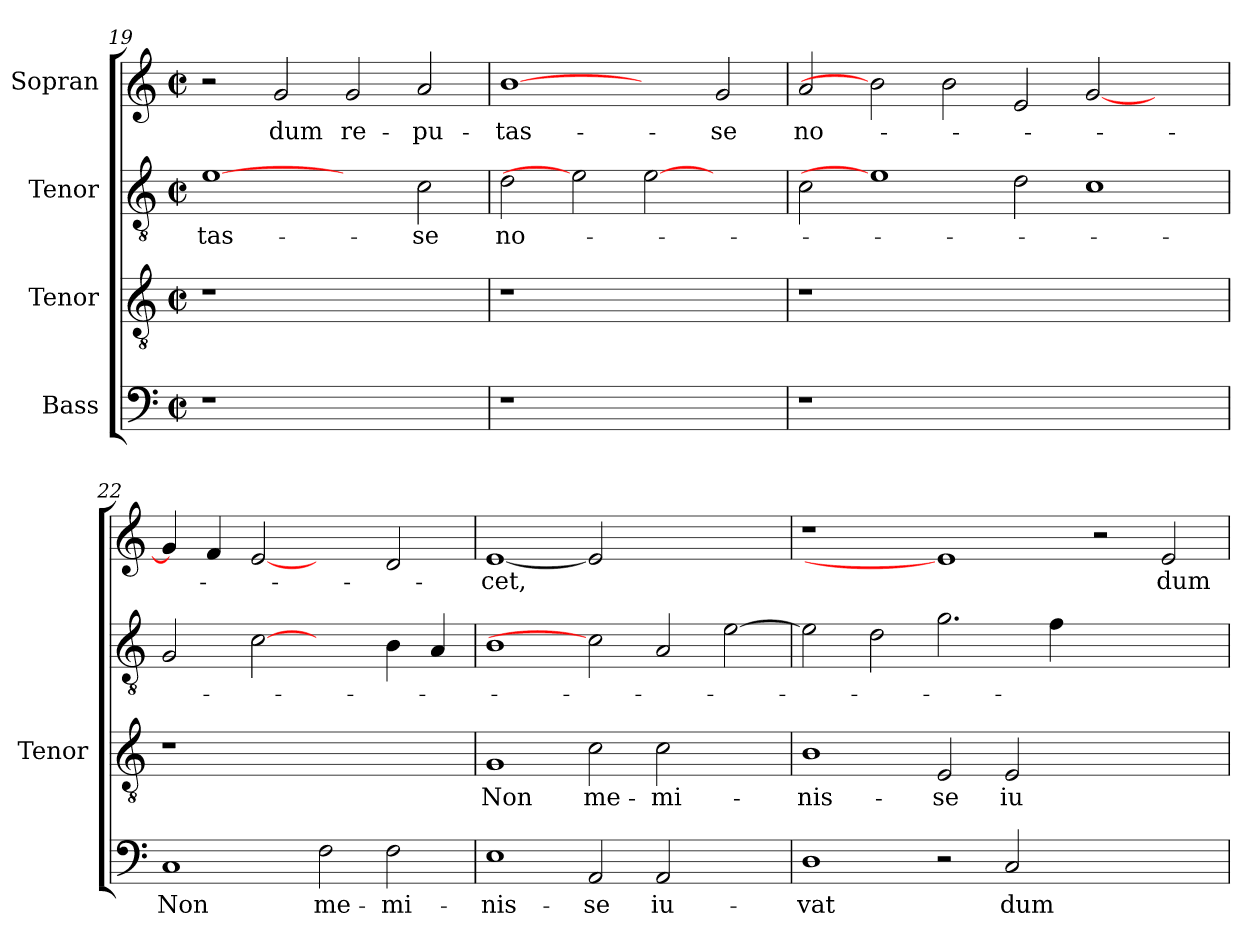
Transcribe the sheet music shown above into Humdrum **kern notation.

**kern	**text	**kern	**text	**kern	**text	**kern	**text
*part4	*part4	*part3	*part3	*part2	*part2	*part1	*part1
*staff4	*staff4	*staff3	*staff3	*staff2	*staff2	*staff1	*staff1
*I"Bass	*	*I"Tenor	*	*I"Tenor	*	*I"Sopran	*
*	*	*I'Tenor	*	*	*	*	*
*clefF4	*	*clefGv2	*	*clefGv2	*	*clefG2	*
*	*	*ITrd7c12	*	*ITrd7c12	*	*	*
*k[]	*	*k[]	*	*k[]	*	*k[]	*
*M2/2	*	*M2/2	*	*M2/2	*	*M2/2	*
*met(c|)	*	*met(c|)	*	*met(c|)	*	*met(c|)	*
=19	=19	=19	=19	=19	=19	=19	=19
!LO:N:vis=1	!	!LO:N:vis=1	!	!	!	!	!
!	!	!	!	!	!LO:LY:b:color=#000000	!	!
1r	.	1r	.	[1Ei	-tas-	2r	.
!	!	!	!	!	!	!	!LO:LY:b:color=#000000
.	.	.	.	.	.	2gi/	dum
!	!	!	!	!	!	!	!LO:LY:b:color=#000000
1ryy	.	1ryy	.	2ryy	.	2gi/	re-
!	!	!	!	!	!LO:LY:b:color=#000000	!	!
!	!	!	!	!	!	!	!LO:LY:b:color=#000000
.	.	.	.	2Ci\	-se	2ai/	-pu-
=20	=20	=20	=20	=20	=20	=20	=20
!LO:N:vis=1	!	!LO:N:vis=1	!	!	!	!	!
!	!	!	!	!	!LO:LY:b:color=#000000	!	!
!	!	!	!	!	!	!	!LO:LY:b:color=#000000
1r	.	1r	.	2Di\	no-	[1bi	-tas-
.	.	.	.	2Ei]	.	.	.
1ryy	.	1ryy	.	[2Ei	.	2ryy	.
!	!	!	!	!	!	!	!LO:LY:b:color=#000000
.	.	.	.	2ryy	.	2gi/	-se
=21	=21	=21	=21	=21	=21	=21	=21
!LO:N:vis=1	!	!LO:N:vis=1	!	!	!	!	!
!	!	!	!	!	!	!	!LO:LY:b:color=#000000
1r	.	1r	.	2Ci\	.	2ai/	no-
.	.	.	.	1Ei]	.	2bi]	.
0ryy	.	0ryy	.	.	.	2bi\	.
.	.	.	.	2Di\	.	2ei/	.
.	.	.	.	1Ci	.	[<2gi/	.
.	.	.	.	.	.	2ryy	.
!!LO:LB:g=z
=22	=22	=22	=22	=22	=22	=22	=22
!	!LO:LY:b:color=#000000	!LO:N:vis=1	!	!	!	!	!
1Ci	Non	1r	.	2GGi/	.	4gi/]	.
.	.	.	.	.	.	4fi/	.
.	.	.	.	[2Ci	.	[2ei	.
!	!LO:LY:b:color=#000000	!	!	!	!	!	!
2Fi\	me-	1ryy	.	2ryy	.	2ryy	.
!	!LO:LY:b:color=#000000	!	!	!	!	!	!
2Fi\	-mi-	.	.	4BBi\	.	2di/	.
.	.	.	.	4AAi/	.	.	.
=23	=23	=23	=23	=23	=23	=23	=23
!	!LO:LY:b:color=#000000	!	!	!	!	!	!
!	!	!	!LO:LY:b:color=#000000	!	!	!	!
!	!	!	!	!	!	!	!LO:LY:b:color=#000000
1Ei	-nis-	1GGi	Non	1BBi	.	[1ei	-cet,
!	!LO:LY:b:color=#000000	!	!	!	!	!	!
!	!	!	!LO:LY:b:color=#000000	!	!	!	!
2AAi/	-se	2Ci\	me-	2Ci]	.	2ei]	.
!	!LO:LY:b:color=#000000	!	!	!	!	!	!
!	!	!	!LO:LY:b:color=#000000	!	!	!	!
2AAi/	iu-	2Ci\	-mi-	2AAi/	.	1ryy	.
2ryy	.	2ryy	.	[>2Ei\	.	.	.
=24	=24	=24	=24	=24	=24	=24	=24
!	!LO:LY:b:color=#000000	!	!	!	!	!	!
!	!	!	!LO:LY:b:color=#000000	!	!	!	!
1Di	-vat	1BBi	-nis-	2Ei\]	.	1r	.
.	.	.	.	2Di\	.	.	.
!	!	!	!LO:LY:b:color=#000000	!	!	!	!
2r	.	2EEi/	-se	2.Gi\	.	1ei]	.
!	!LO:LY:b:color=#000000	!	!	!	!	!	!
!	!	!	!LO:LY:b:color=#000000	!	!	!	!
2Ci/	dum	2EEi/	iu-	.	.	.	.
.	.	.	.	4Fi\	.	.	.
1ryy	.	1ryy	.	1ryy	.	2r	.
!	!	!	!	!	!	!	!LO:LY:b:color=#000000
.	.	.	.	.	.	2ei/	dum
=	=	=	=	=	=	=	=
*-	*-	*-	*-	*-	*-	*-	*-
